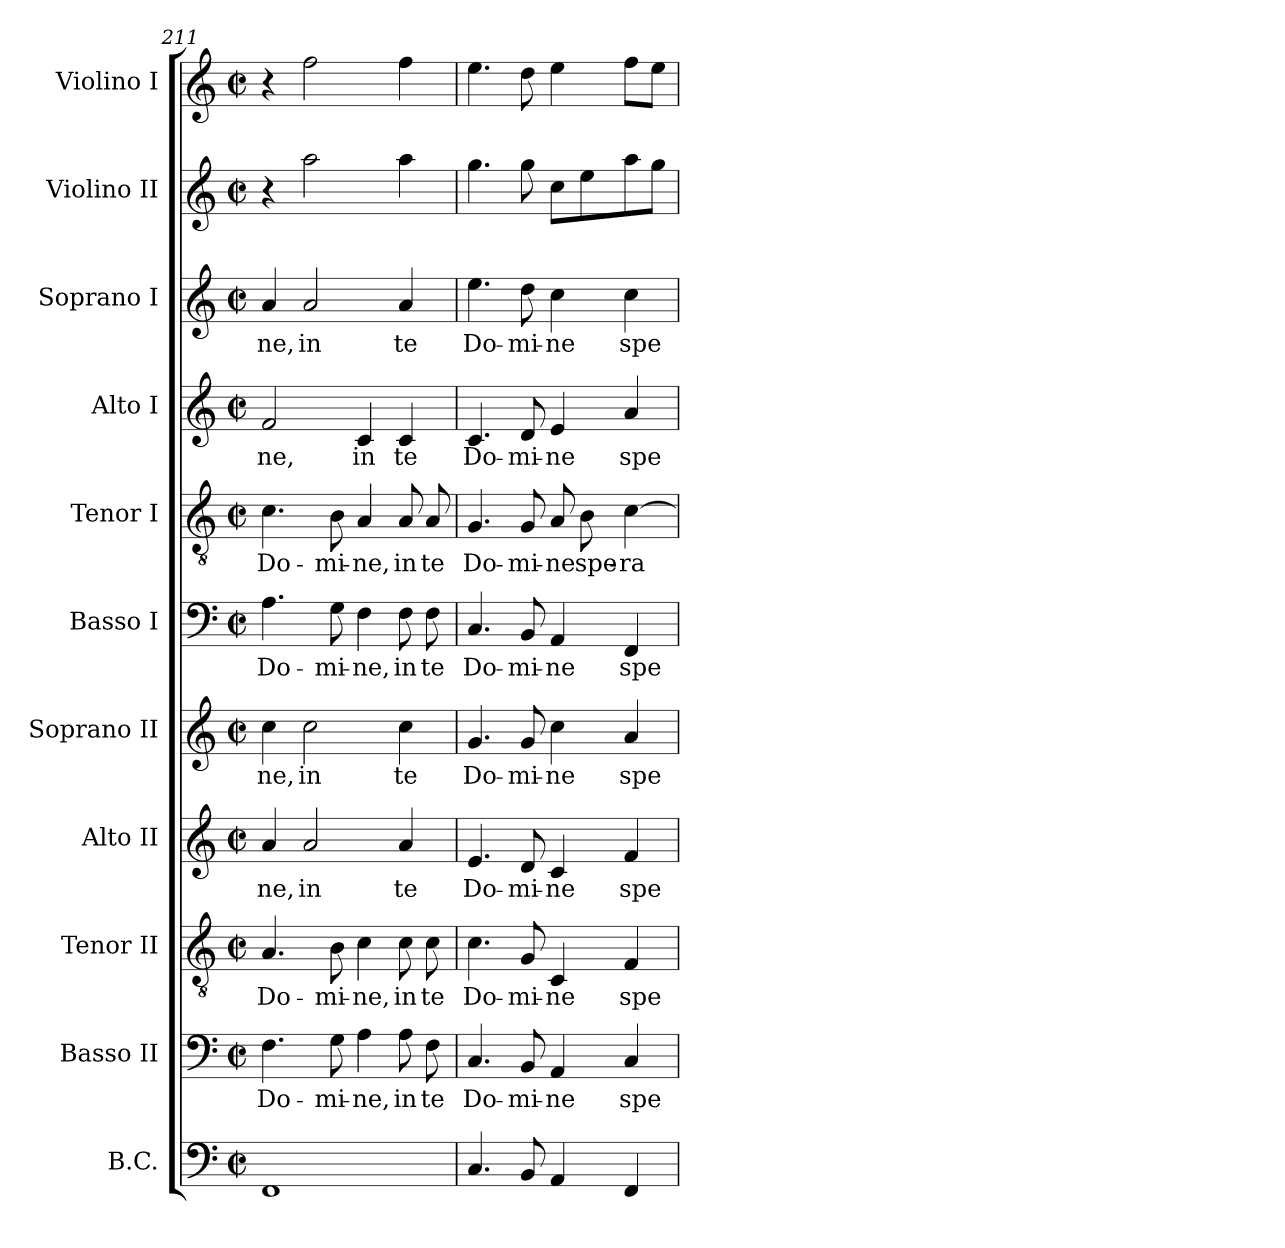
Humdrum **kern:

**kern	**kern	**text	**kern	**text	**kern	**text	**kern	**text	**kern	**text	**kern	**text	**kern	**text	**kern	**text	**kern	**kern
*part11	*part10	*part10	*part9	*part9	*part8	*part8	*part7	*part7	*part6	*part6	*part5	*part5	*part4	*part4	*part3	*part3	*part2	*part1
*staff11	*staff10	*staff10	*staff9	*staff9	*staff8	*staff8	*staff7	*staff7	*staff6	*staff6	*staff5	*staff5	*staff4	*staff4	*staff3	*staff3	*staff2	*staff1
*I"B.C.	*I"Basso II	*	*I"Tenor II	*	*I"Alto II	*	*I"Soprano II	*	*I"Basso I	*	*I"Tenor I	*	*I"Alto I	*	*I"Soprano I	*	*I"Violino II	*I"Violino I
*I'BC	*I'B 2	*	*I'T 2	*	*I'A 2	*	*I'S 2	*	*I'B 1	*	*I'T 1	*	*I'A 1	*	*I'S 1	*	*I'Vln. II	*I'Vln. I
*clefF4	*clefF4	*	*clefGv2	*	*clefG2	*	*clefG2	*	*clefF4	*	*clefGv2	*	*clefG2	*	*clefG2	*	*clefG2	*clefG2
*k[]	*k[]	*	*k[]	*	*k[]	*	*k[]	*	*k[]	*	*k[]	*	*k[]	*	*k[]	*	*k[]	*k[]
*C:	*C:	*	*C:	*	*C:	*	*C:	*	*C:	*	*C:	*	*C:	*	*C:	*	*C:	*C:
*M2/2	*M2/2	*	*M2/2	*	*M2/2	*	*M2/2	*	*M2/2	*	*M2/2	*	*M2/2	*	*M2/2	*	*M2/2	*M2/2
*met(c|)	*met(c|)	*	*met(c|)	*	*met(c|)	*	*met(c|)	*	*met(c|)	*	*met(c|)	*	*met(c|)	*	*met(c|)	*	*met(c|)	*met(c|)
=211	=211	=211	=211	=211	=211	=211	=211	=211	=211	=211	=211	=211	=211	=211	=211	=211	=211	=211
!	!	!LO:LY:b	!	!	!	!	!	!	!	!	!	!	!	!	!	!	!	!
!	!	!	!	!LO:LY:b	!	!	!	!	!	!	!	!	!	!	!	!	!	!
!	!	!	!	!	!	!LO:LY:b	!	!	!	!	!	!	!	!	!	!	!	!
!	!	!	!	!	!	!	!	!LO:LY:b	!	!	!	!	!	!	!	!	!	!
!	!	!	!	!	!	!	!	!	!	!LO:LY:b	!	!	!	!	!	!	!	!
!	!	!	!	!	!	!	!	!	!	!	!	!LO:LY:b	!	!	!	!	!	!
!	!	!	!	!	!	!	!	!	!	!	!	!	!	!LO:LY:b	!	!	!	!
!	!	!	!	!	!	!	!	!	!	!	!	!	!	!	!	!LO:LY:b	!	!
1FF	4.F\	Do-	4.A/	Do-	4a/	-ne,	4cc\	-ne,	4.A\	Do-	4.c\	Do-	2f/	-ne,	4a/	-ne,	4r	4r
!	!	!	!	!	!	!LO:LY:b	!	!	!	!	!	!	!	!	!	!	!	!
!	!	!	!	!	!	!	!	!LO:LY:b	!	!	!	!	!	!	!	!	!	!
!	!	!	!	!	!	!	!	!	!	!	!	!	!	!	!	!LO:LY:b	!	!
.	.	.	.	.	2a/	in	2cc\	in	.	.	.	.	.	.	2a/	in	2aa\	2ff\
!	!	!LO:LY:b	!	!	!	!	!	!	!	!	!	!	!	!	!	!	!	!
!	!	!	!	!LO:LY:b	!	!	!	!	!	!	!	!	!	!	!	!	!	!
!	!	!	!	!	!	!	!	!	!	!LO:LY:b	!	!	!	!	!	!	!	!
!	!	!	!	!	!	!	!	!	!	!	!	!LO:LY:b	!	!	!	!	!	!
.	8G\	-mi-	8B\	-mi-	.	.	.	.	8G\	-mi-	8B\	-mi-	.	.	.	.	.	.
!	!	!LO:LY:b	!	!	!	!	!	!	!	!	!	!	!	!	!	!	!	!
!	!	!	!	!LO:LY:b	!	!	!	!	!	!	!	!	!	!	!	!	!	!
!	!	!	!	!	!	!	!	!	!	!LO:LY:b	!	!	!	!	!	!	!	!
!	!	!	!	!	!	!	!	!	!	!	!	!LO:LY:b	!	!	!	!	!	!
!	!	!	!	!	!	!	!	!	!	!	!	!	!	!LO:LY:b	!	!	!	!
.	4A\	-ne,	4c\	-ne,	.	.	.	.	4F\	-ne,	4A/	-ne,	4c/	in	.	.	.	.
!	!	!LO:LY:b	!	!	!	!	!	!	!	!	!	!	!	!	!	!	!	!
!	!	!	!	!LO:LY:b	!	!	!	!	!	!	!	!	!	!	!	!	!	!
!	!	!	!	!	!	!LO:LY:b	!	!	!	!	!	!	!	!	!	!	!	!
!	!	!	!	!	!	!	!	!LO:LY:b	!	!	!	!	!	!	!	!	!	!
!	!	!	!	!	!	!	!	!	!	!LO:LY:b	!	!	!	!	!	!	!	!
!	!	!	!	!	!	!	!	!	!	!	!	!LO:LY:b	!	!	!	!	!	!
!	!	!	!	!	!	!	!	!	!	!	!	!	!	!LO:LY:b	!	!	!	!
!	!	!	!	!	!	!	!	!	!	!	!	!	!	!	!	!LO:LY:b	!	!
.	8A\	in	8c\	in	4a/	te	4cc\	te	8F\	in	8A/	in	4c/	te	4a/	te	4aa\	4ff\
!	!	!LO:LY:b	!	!	!	!	!	!	!	!	!	!	!	!	!	!	!	!
!	!	!	!	!LO:LY:b	!	!	!	!	!	!	!	!	!	!	!	!	!	!
!	!	!	!	!	!	!	!	!	!	!LO:LY:b	!	!	!	!	!	!	!	!
!	!	!	!	!	!	!	!	!	!	!	!	!LO:LY:b	!	!	!	!	!	!
.	8F\	te	8c\	te	.	.	.	.	8F\	te	8A/	te	.	.	.	.	.	.
=212	=212	=212	=212	=212	=212	=212	=212	=212	=212	=212	=212	=212	=212	=212	=212	=212	=212	=212
!	!	!LO:LY:b	!	!	!	!	!	!	!	!	!	!	!	!	!	!	!	!
!	!	!	!	!LO:LY:b	!	!	!	!	!	!	!	!	!	!	!	!	!	!
!	!	!	!	!	!	!LO:LY:b	!	!	!	!	!	!	!	!	!	!	!	!
!	!	!	!	!	!	!	!	!LO:LY:b	!	!	!	!	!	!	!	!	!	!
!	!	!	!	!	!	!	!	!	!	!LO:LY:b	!	!	!	!	!	!	!	!
!	!	!	!	!	!	!	!	!	!	!	!	!LO:LY:b	!	!	!	!	!	!
!	!	!	!	!	!	!	!	!	!	!	!	!	!	!LO:LY:b	!	!	!	!
!	!	!	!	!	!	!	!	!	!	!	!	!	!	!	!	!LO:LY:b	!	!
4.C/	4.C/	Do-	4.c\	Do-	4.e/	Do-	4.g/	Do-	4.C/	Do-	4.G/	Do-	4.c/	Do-	4.ee\	Do-	4.gg\	4.ee\
!	!	!LO:LY:b	!	!	!	!	!	!	!	!	!	!	!	!	!	!	!	!
!	!	!	!	!LO:LY:b	!	!	!	!	!	!	!	!	!	!	!	!	!	!
!	!	!	!	!	!	!LO:LY:b	!	!	!	!	!	!	!	!	!	!	!	!
!	!	!	!	!	!	!	!	!LO:LY:b	!	!	!	!	!	!	!	!	!	!
!	!	!	!	!	!	!	!	!	!	!LO:LY:b	!	!	!	!	!	!	!	!
!	!	!	!	!	!	!	!	!	!	!	!	!LO:LY:b	!	!	!	!	!	!
!	!	!	!	!	!	!	!	!	!	!	!	!	!	!LO:LY:b	!	!	!	!
!	!	!	!	!	!	!	!	!	!	!	!	!	!	!	!	!LO:LY:b	!	!
8BB/	8BB/	-mi-	8G/	-mi-	8d/	-mi-	8g/	-mi-	8BB/	-mi-	8G/	-mi-	8d/	-mi-	8dd\	-mi-	8gg\	8dd\
!	!	!LO:LY:b	!	!	!	!	!	!	!	!	!	!	!	!	!	!	!	!
!	!	!	!	!LO:LY:b	!	!	!	!	!	!	!	!	!	!	!	!	!	!
!	!	!	!	!	!	!LO:LY:b	!	!	!	!	!	!	!	!	!	!	!	!
!	!	!	!	!	!	!	!	!LO:LY:b	!	!	!	!	!	!	!	!	!	!
!	!	!	!	!	!	!	!	!	!	!LO:LY:b	!	!	!	!	!	!	!	!
!	!	!	!	!	!	!	!	!	!	!	!	!LO:LY:b	!	!	!	!	!	!
!	!	!	!	!	!	!	!	!	!	!	!	!	!	!LO:LY:b	!	!	!	!
!	!	!	!	!	!	!	!	!	!	!	!	!	!	!	!	!LO:LY:b	!	!
4AA/	4AA/	-ne	4C/	-ne	4c/	-ne	4cc\	-ne	4AA/	-ne	8A/	-ne	4e/	-ne	4cc\	-ne	8cc\L	4ee\
!	!	!	!	!	!	!	!	!	!	!	!	!LO:LY:b	!	!	!	!	!	!
.	.	.	.	.	.	.	.	.	.	.	8B\	spe-	.	.	.	.	8ee\	.
!	!	!LO:LY:b	!	!	!	!	!	!	!	!	!	!	!	!	!	!	!	!
!	!	!	!	!LO:LY:b	!	!	!	!	!	!	!	!	!	!	!	!	!	!
!	!	!	!	!	!	!LO:LY:b	!	!	!	!	!	!	!	!	!	!	!	!
!	!	!	!	!	!	!	!	!LO:LY:b	!	!	!	!	!	!	!	!	!	!
!	!	!	!	!	!	!	!	!	!	!LO:LY:b	!	!	!	!	!	!	!	!
!	!	!	!	!	!	!	!	!	!	!	!	!LO:LY:b	!	!	!	!	!	!
!	!	!	!	!	!	!	!	!	!	!	!	!	!	!LO:LY:b	!	!	!	!
!	!	!	!	!	!	!	!	!	!	!	!	!	!	!	!	!LO:LY:b	!	!
4FF/	4C/	spe-	4F/	spe-	4f/	spe-	4a/	spe-	4FF/	spe-	[4c\	-ra-	4a/	spe-	4cc\	spe-	8aa\	8ff\L
.	.	.	.	.	.	.	.	.	.	.	.	.	.	.	.	.	8gg\J	8ee\J
=	=	=	=	=	=	=	=	=	=	=	=	=	=	=	=	=	=	=
*-	*-	*-	*-	*-	*-	*-	*-	*-	*-	*-	*-	*-	*-	*-	*-	*-	*-	*-
